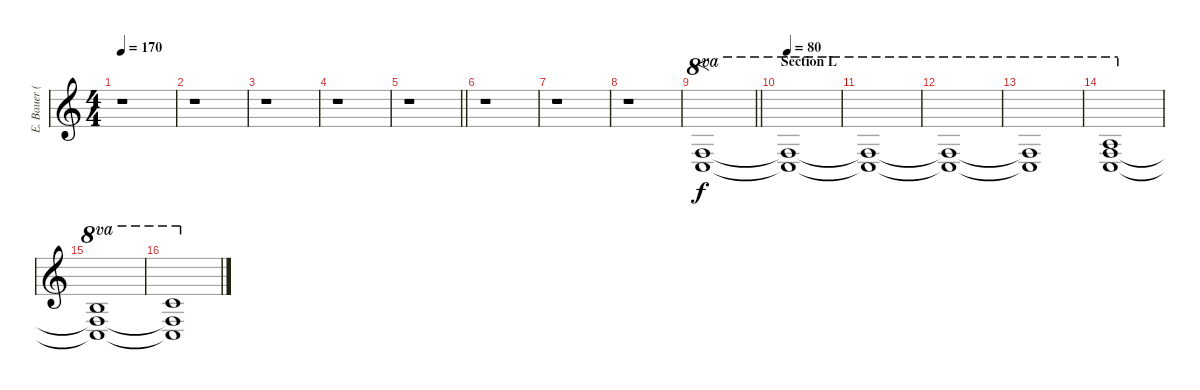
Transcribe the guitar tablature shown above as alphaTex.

\track ("E. Bauer (Keyboard)" "E. Bauer (") {instrument stringensemble1}
\staff {score}
\tuning (E4 B3 G3 D3 A2 E2 B1) {hide}
\ts (4 4)
\tempo 170
\clef g2
\ks aminor
r.1{dy f} |
r.1 |
r.1 |
r.1 |
\barLineRight lightlight
r.1 |
r.1 |
r.1 |
r.1 |
\barLineRight lightlight
(6.2 5.3).1{f ot 8va instrument stringensemble1} |
\section ("" "Section L")
\tempo 80
(6.2{t} 5.3{t}).1{ot 8va} |
(6.2{t} 5.3{t}).1{ot 8va} |
(6.2{t} 5.3{t}).1{ot 8va} |
(6.2{t} 5.3{t}).1{ot 8va} |
(5.1 6.2 5.3).1{ot 8va} |
(7.1 6.2{t} 5.3{t}).1{ot 8va} |
(8.1 6.2{t} 5.3{t}).1{ot 8va}
